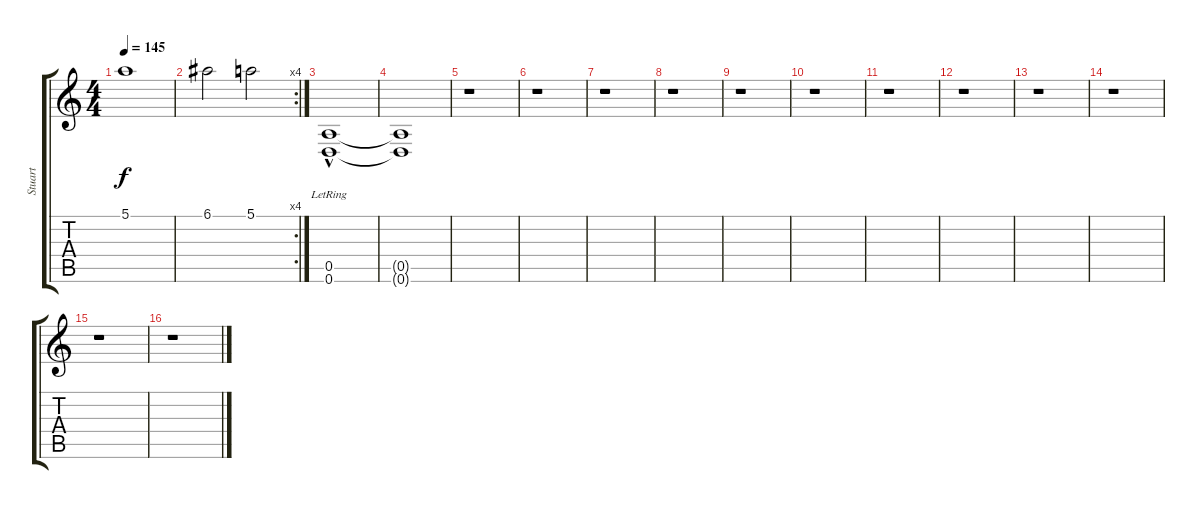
\track ("Stuart" "Stuart") {instrument distortionguitar}
\staff {score tabs}
\tuning (E4 B3 G3 D3 A2 D2) {hide}
\ts (4 4)
\tempo 145
\clef g2
\ks c
5.1{t}.1{dy f} |
\rc 4
6.1.2 5.1.2 |
(0.5{hac lr} 0.6{hac lr}).1 |
(0.5{t} 0.6{t}).1 |
r.1 |
r.1 |
r.1 |
r.1 |
r.1 |
r.1 |
r.1 |
r.1 |
r.1 |
r.1 |
r.1 |
r.1
